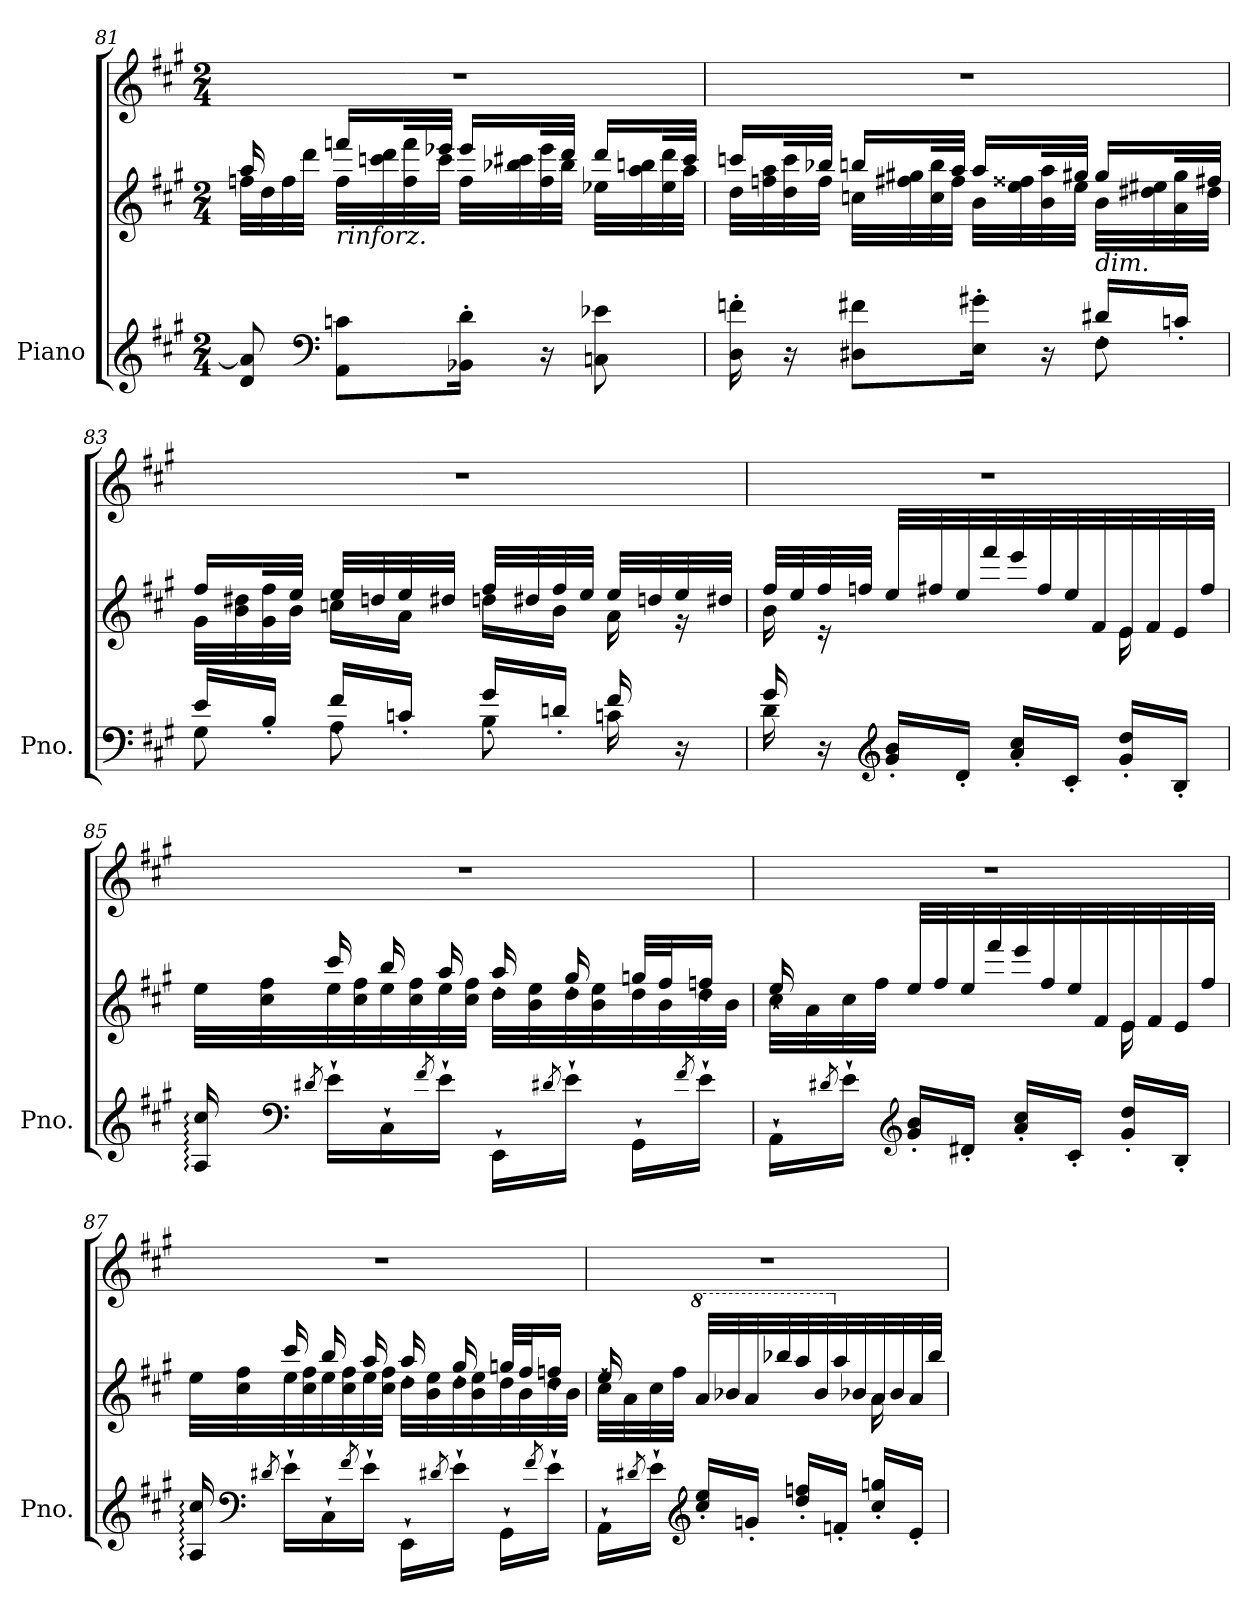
**kern	**kern	**kern	**dynam
*part1	*part1	*part1	*part1
*staff3	*staff2	*staff1	*staff1/2/3
*I"Piano	*	*	*
*I'Pno.	*	*	*
*clefG2	*clefG2	*clefG2	*
*k[f#c#g#]	*k[f#c#g#]	*k[f#c#g#]	*
*M2/4	*M2/4	*M2/4	*
=81	=81	=81	=81
*	*^	*	*
8d/ 8a/]	32ffn\LLL	16aa/	2r	.
.	32dd\	.	.	.
.	32ff\	16ryy	.	.
.	32ddd\JJJ	.	.	.
*clefF4	*	*	*	*
!	!LO:TX:b:i:t=rinforz.	!	!	!
8AA\ 8cn\L	32ff\LLL	16fffn/LL	.	.
.	32cccn\ 32ddd\	.	.	.
.	32ff\ 32fff\	32rgyy	.	.
.	32ccc\JJJ	32eee-X/JJk	.	.
16BB-X\' 16d\'Jk	32ff\LLL	16eee-/LL	.	.
.	32bb-X\ 32ccc#X\	.	.	.
16r	32ff\ 32eee-\	32rgyy	.	.
.	32bb-\JJJ	32ddd/JJk	.	.
8Cn\ 8e-X\	32ee-X\LLL	16ddd/LL	.	.
.	32aa\ 32bbn\	.	.	.
.	32ee-\ 32ddd\	32rgyy	.	.
.	32aa\JJJ	32ccc#/JJk	.	.
!!LO:LB:g=z
=82	=82	=82	=82	=82
*^	*	*	*	*
4.ryy	16D\' 16fn\'	32dd\LLL	16cccn/LL	2r	.
.	.	32ffn\ 32aa\	.	.	.
.	16r	32dd\ 32ccc\	32rgyy	.	.
.	.	32ff\JJJ	32bb-X/JJk	.	.
.	8D#X\ 8f#X\L	32ccn\LLL	16bbn/LL	.	.
.	.	32ff#X\ 32gg#X\	.	.	.
.	.	32cc\ 32bb\	32rgyy	.	.
.	.	32ff#\JJJ	32aa/JJk	.	.
.	16E\' 16g#X\'Jk	32b\LLL	16aa/LL	.	.
.	.	32ee\ 32ff##X\	.	.	.
.	16r	32b\ 32aa\	32rgyy	.	.
.	.	32ee\JJJ	32gg#X/JJk	.	.
!	!	!LO:TX:b:i:t=dim.	!	!	!
8F#\	16d#X'/LL	32b\LLL	16gg#/LL	.	.
.	.	32dd#X\ 32ee#X\	.	.	.
.	16cn'/JJ	32a\ 32gg#\	32rgyy	.	.
.	.	32dd#\JJJ	32ff#X/JJk	.	.
=83	=83	=83	=83	=83	=83
8G#\	16e'/LL	16ff#/LL	32g#\LLL	2r	.
.	.	.	32b\ 32dd#X\	.	.
.	16B'/JJ	32rcyy	32g#\ 32ff#\	.	.
.	.	32ee/JJk	32b\JJJ	.	.
8A\	16f#'/LL	32ee/LLL	16ccn\LL	.	.
.	.	32ddn/	.	.	.
.	16cn'/JJ	32ee/	16a\JJ	.	.
.	.	32dd#X/JJJ	.	.	.
8B\	16g#'/LL	32ff#/LLL	16ddn\LL	.	.
.	.	32dd#X/	.	.	.
.	16dn'/JJ	32ff#/	16b\JJ	.	.
.	.	32ee/JJJ	.	.	.
16cn\	16f#/	32ee/LLL	16a\	.	.
.	.	32ddn/	.	.	.
16ryy	16r	32ee/	16r	.	.
.	.	32dd#X/JJJ	.	.	.
=84	=84	=84	=84	=84	=84
16d\	16g#/	32ff#/LLL	16b\	2r	.
.	.	32ee/	.	.	.
!	!	!	!	!	!LO:DY:b=2
!	!	!	!	!	!LO:DY:n=1:b=2
16ryy	16r	32ff#/	16r	.	p other-dynamics
.	.	32ffn/JJJ	.	.	.
*clefG2	*	*	*	*	*
4.ryy	16g#/' 16b/'LL	32ee/LLL	4ryy	.	.
.	.	32ff#X/	.	.	.
.	16d'/JJ	32ee/	.	.	.
.	.	32fff#</	.	.	.
.	16a/' 16cc#/'LL	32eee</	.	.	.
.	.	32ff#</	.	.	.
.	16c#'/JJ	32ee</	.	.	.
.	.	32f#</	.	.	.
.	16g#/' 16dd/'LL	32e</	16e\	.	.
.	.	32f#/	.	.	.
.	16B'/JJ	32e/	16ryy	.	.
.	.	32ff#/JJJ	.	.	.
*v	*v	*	*	*	*
!!LO:LB:g=z
=85	=85	=85	=85	=85
16A/: 16cc#/:	32ee\LLL	16ryy	2r	.
.	32cc#\ 32ff#\	.	.	.
*clefF4	*	*	*	*
8qd#X/	.	.	.	.
16e`\LL	32ee\	16ccc#'/	.	.
.	32cc#\ 32ff#\	.	.	.
16C#`\	32ee\	16bb'/	.	.
.	32cc#\ 32ff#\	.	.	.
8qf#/	.	.	.	.
16e`\JJ	32ee\	16aa'/	.	.
.	32cc#\ 32ff#\JJJ	.	.	.
16EE`\LL	32dd\LLL	16aa'/	.	.
.	32b\ 32ee\	.	.	.
8qd#X/	.	.	.	.
16e`\JJ	32dd\	16gg#'/	.	.
.	32b\ 32ee\	.	.	.
16GG#`\LL	32dd\	32ggn/LLL	.	.
.	32b\	32ff#/J	.	.
8qf#/	.	.	.	.
16e`\JJ	32dd\	16ffn'/JJ	.	.
.	32b\JJJ	.	.	.
=86	=86	=86	=86	=86
16AA`\LL	32cc#\LLL	16ee`/	2r	.
.	32a\	.	.	.
8qd#X/	.	.	.	.
16e`\JJ	32cc#\	16ryy	.	.
.	32ff#\JJJ	.	.	.
*	*v	*v	*	*
*clefG2	*	*	*
16g#/' 16b/'LL	32ee/LLL	.	.
.	32ff#/	.	.
16d#'/JJ	32ee/	.	.
.	32fff#/	.	.
16a/' 16cc#/'LL	32eee</	.	.
.	32ff#</	.	.
16c#'/JJ	32ee</	.	.
.	32f#</	.	.
*	*^	*	*
16g#/' 16dd/'LL	32e/	16e\	.	.
.	32f#/	.	.	.
16B'/JJ	32e/	16ryy	.	.
.	32ff#/JJJ	.	.	.
=87	=87	=87	=87	=87
16A/: 16cc#/:	32ee\LLL	16ryy	2r	.
.	32cc#\ 32ff#\	.	.	.
*clefF4	*	*	*	*
8qd#X/	.	.	.	.
16e`\LL	32ee\	16ccc#'/	.	.
.	32cc#\ 32ff#\	.	.	.
16C#`\	32ee\	16bb'/	.	.
.	32cc#\ 32ff#\	.	.	.
8qf#/	.	.	.	.
16e`\JJ	32ee\	16aa'/	.	.
.	32cc#\ 32ff#\JJJ	.	.	.
16EE`\LL	32dd\LLL	16aa'/	.	.
.	32b\ 32ee\	.	.	.
8qd#X/	.	.	.	.
16e`\JJ	32dd\	16gg#'/	.	.
.	32b\ 32ee\	.	.	.
16GG#`\LL	32dd\	32ggn/LLL	.	.
.	32b\	32ff#/J	.	.
8qf#/	.	.	.	.
16e`\JJ	32dd\	16ffn'/JJ	.	.
.	32b\JJJ	.	.	.
!!LO:PB:g=z
=88	=88	=88	=88	=88
*^	*	*	*	*
8ryy	16AA`\LL	32cc#`\LLL	16ee/	2r	.
.	.	32a\	.	.	.
.	8qd#X/	.	.	.	.
.	16e`\JJ	32cc#\	16ryy	.	.
.	.	32ff#\JJJ	.	.	.
*	*	*v	*v	*	*
*clefG2	*	*	*	*
*	*	*8va	*	*
8ryy	16cc#/' 16ee/'LL	32aa/LLL	.	.
.	.	32bb-X/	.	.
.	16gn'/JJ	32aa/	.	.
.	.	32bbb-X/	.	.
4ryy	16dd/' 16ffn/'LL	32aaa/	.	.
.	.	32bb-</	.	.
*	*	*X8va	*	*
.	16fn'/JJ	32aa</	.	.
.	.	32b-X</	.	.
*	*	*^	*	*
.	16cc#/' 16ggn/'LL	32a/	16a\	.	.
.	.	32b-/	.	.	.
.	16e'/JJ	32a/	16ryy	.	.
.	.	32bb-/JJJ	.	.	.
*v	*v	*	*	*	*
*	*v	*v	*	*
=	=	=	=
*-	*-	*-	*-
